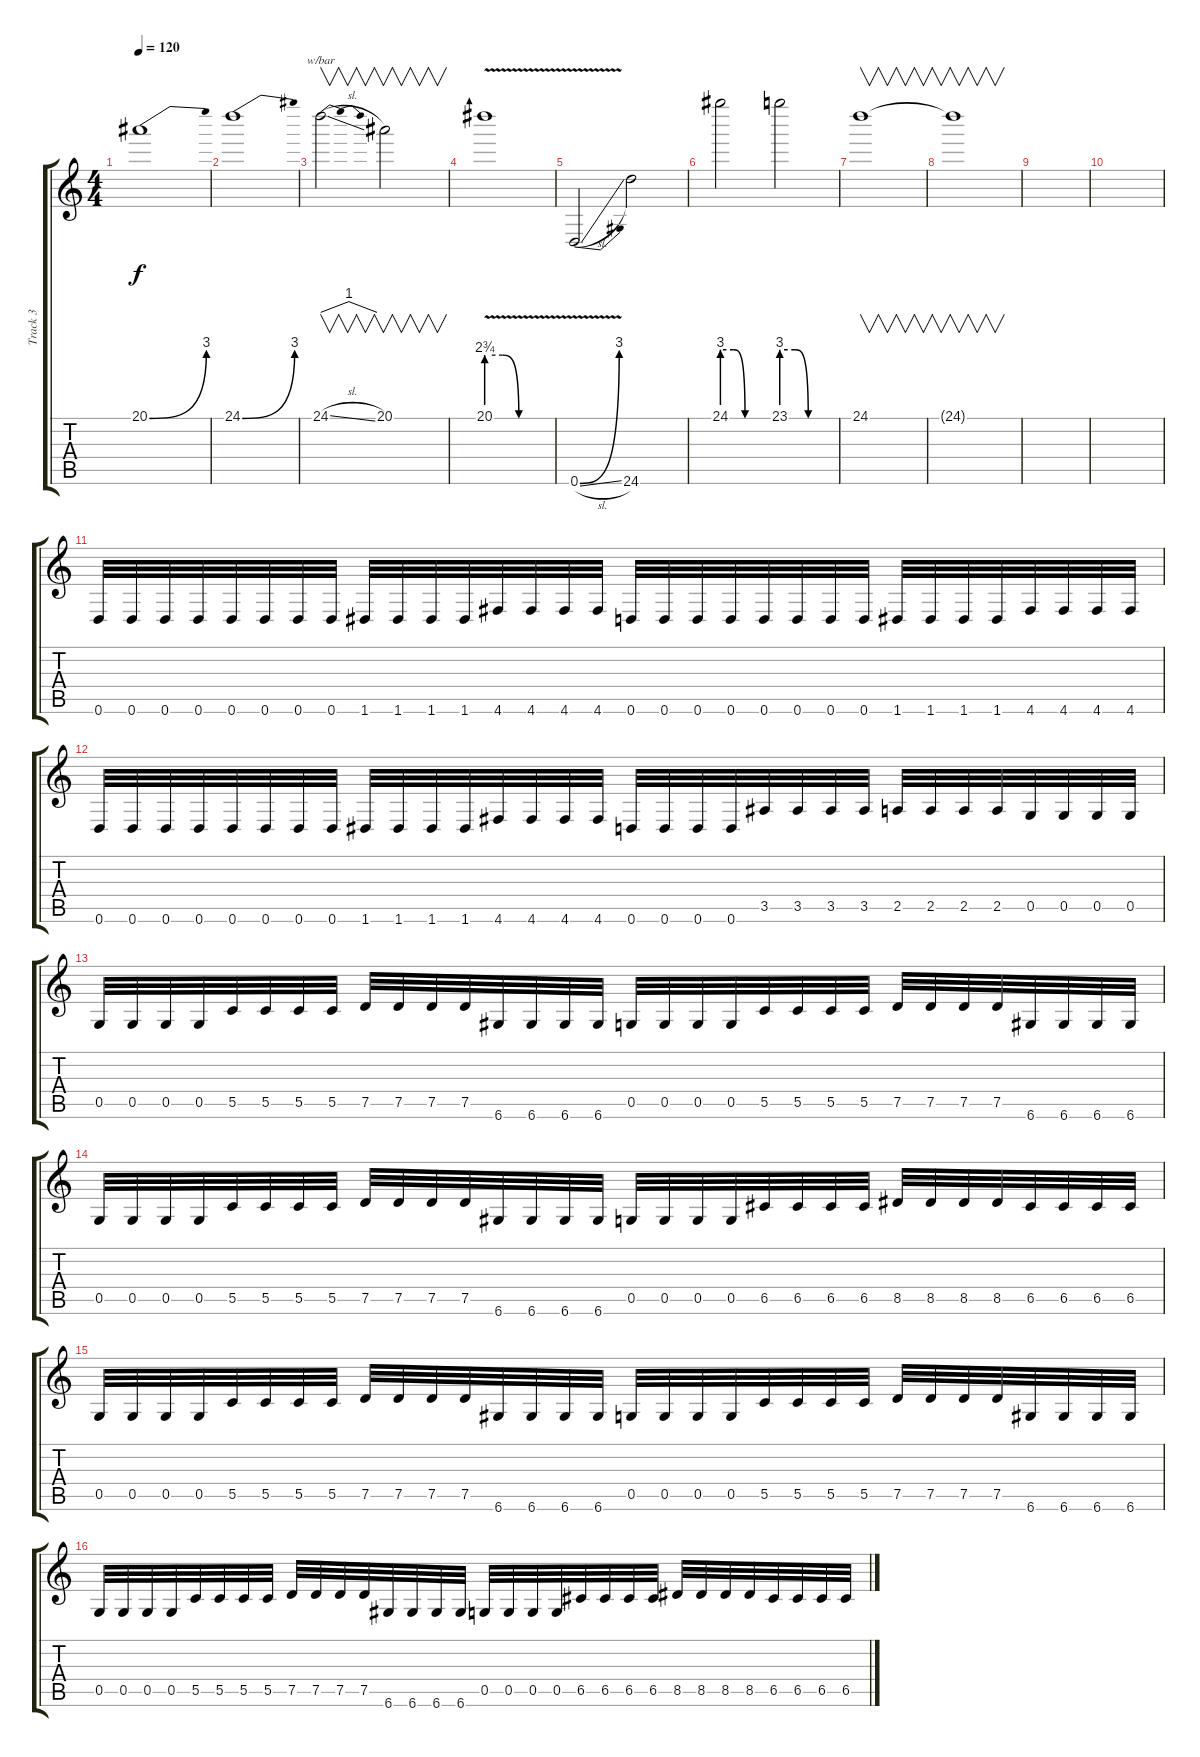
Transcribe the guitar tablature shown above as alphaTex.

\track ("Track 3" "Track 3") {instrument distortionguitar}
\staff {score tabs}
\tuning (D4 A3 F3 C3 G2 D2) {hide}
\ts (4 4)
\tempo 120
\clef g2
\ks c
20.1{be (bend 0 0 60 12)}.1{dy f} |
24.1{be (bend 0 0 60 12)}.1 |
24.1{sl}.2{v tbe (dip default 0 0 30 4 60 0)} 20.1.2{v} |
20.1{be (custom 0 11 15 11 30 0 60 0) v}.1 |
0.6{be (bend 0 0 60 12) v sl}.2 24.6.2 |
24.1{be (custom 0 12 15 12 30 0 60 0)}.2 23.1{be (custom 0 12 15 12 30 0 60 0)}.2 |
24.1.1{v} |
24.1{t}.1{v} |
|
|
0.6.32 0.6.32 0.6.32 0.6.32 0.6.32 0.6.32 0.6.32 0.6.32 1.6.32 1.6.32 1.6.32 1.6.32 4.6.32 4.6.32 4.6.32 4.6.32 0.6.32 0.6.32 0.6.32 0.6.32 0.6.32 0.6.32 0.6.32 0.6.32 1.6.32 1.6.32 1.6.32 1.6.32 4.6.32 4.6.32 4.6.32 4.6.32 |
0.6.32 0.6.32 0.6.32 0.6.32 0.6.32 0.6.32 0.6.32 0.6.32 1.6.32 1.6.32 1.6.32 1.6.32 4.6.32 4.6.32 4.6.32 4.6.32 0.6.32 0.6.32 0.6.32 0.6.32 3.5.32 3.5.32 3.5.32 3.5.32 2.5.32 2.5.32 2.5.32 2.5.32 0.5.32 0.5.32 0.5.32 0.5.32 |
0.5.32 0.5.32 0.5.32 0.5.32 5.5.32 5.5.32 5.5.32 5.5.32 7.5.32 7.5.32 7.5.32 7.5.32 6.6.32 6.6.32 6.6.32 6.6.32 0.5.32 0.5.32 0.5.32 0.5.32 5.5.32 5.5.32 5.5.32 5.5.32 7.5.32 7.5.32 7.5.32 7.5.32 6.6.32 6.6.32 6.6.32 6.6.32 |
0.5.32 0.5.32 0.5.32 0.5.32 5.5.32 5.5.32 5.5.32 5.5.32 7.5.32 7.5.32 7.5.32 7.5.32 6.6.32 6.6.32 6.6.32 6.6.32 0.5.32 0.5.32 0.5.32 0.5.32 6.5.32 6.5.32 6.5.32 6.5.32 8.5.32 8.5.32 8.5.32 8.5.32 6.5.32 6.5.32 6.5.32 6.5.32 |
0.5.32 0.5.32 0.5.32 0.5.32 5.5.32 5.5.32 5.5.32 5.5.32 7.5.32 7.5.32 7.5.32 7.5.32 6.6.32 6.6.32 6.6.32 6.6.32 0.5.32 0.5.32 0.5.32 0.5.32 5.5.32 5.5.32 5.5.32 5.5.32 7.5.32 7.5.32 7.5.32 7.5.32 6.6.32 6.6.32 6.6.32 6.6.32 |
0.5.32 0.5.32 0.5.32 0.5.32 5.5.32 5.5.32 5.5.32 5.5.32 7.5.32 7.5.32 7.5.32 7.5.32 6.6.32 6.6.32 6.6.32 6.6.32 0.5.32 0.5.32 0.5.32 0.5.32 6.5.32 6.5.32 6.5.32 6.5.32 8.5.32 8.5.32 8.5.32 8.5.32 6.5.32 6.5.32 6.5.32 6.5.32
